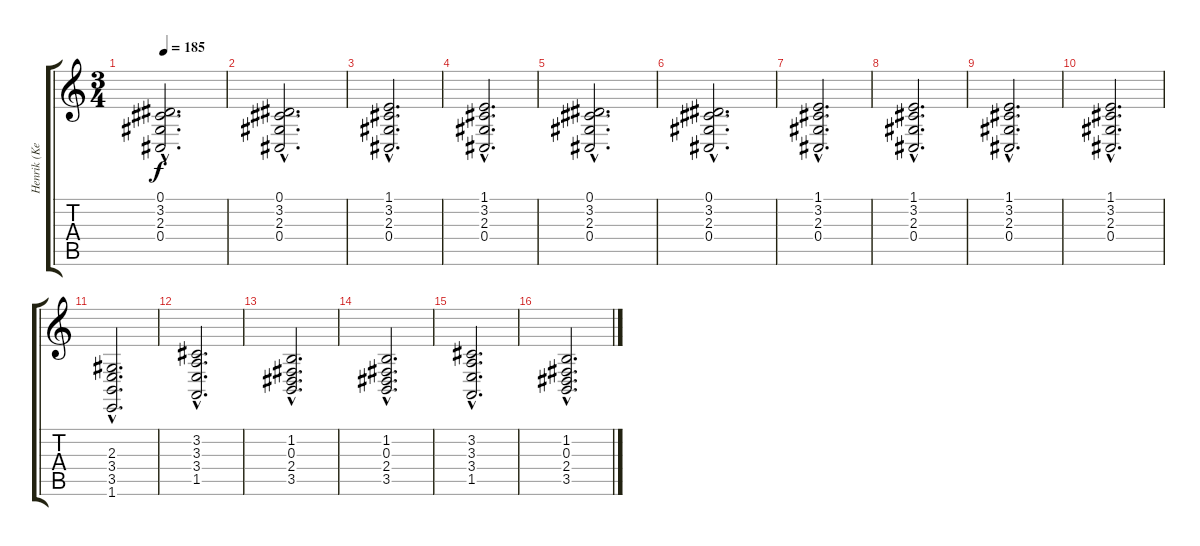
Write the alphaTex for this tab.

\track ("Henrik (Keyboard)" "Henrik (Ke") {instrument stringensemble1}
\staff {score tabs}
\tuning (Eb4 Bb3 Gb3 Db3 Ab2 Eb2) {hide}
\ts (3 4)
\tempo 185
\clef g2
\ks c
(0.1{hac} 3.2{hac} 2.3{hac} 0.4{hac}).2{d dy f instrument stringensemble1} |
(0.1{hac} 3.2{hac} 2.3{hac} 0.4{hac}).2{d} |
(1.1{hac} 3.2{hac} 2.3{hac} 0.4{hac}).2{d} |
(1.1{hac} 3.2{hac} 2.3{hac} 0.4{hac}).2{d} |
(0.1{hac} 3.2{hac} 2.3{hac} 0.4{hac}).2{d} |
(0.1{hac} 3.2{hac} 2.3{hac} 0.4{hac}).2{d} |
(1.1{hac} 3.2{hac} 2.3{hac} 0.4{hac}).2{d} |
(1.1{hac} 3.2{hac} 2.3{hac} 0.4{hac}).2{d} |
(1.1{hac} 3.2{hac} 2.3{hac} 0.4{hac}).2{d} |
(1.1{hac} 3.2{hac} 2.3{hac} 0.4{hac}).2{d} |
(2.3{hac} 3.4{hac} 3.5{hac} 1.6{hac}).2{d} |
(3.2{hac} 3.3{hac} 3.4{hac} 1.5{hac}).2{d} |
(1.2{hac} 0.3{hac} 2.4{hac} 3.5{hac}).2{d} |
(1.2{hac} 0.3{hac} 2.4{hac} 3.5{hac}).2{d} |
(3.2{hac} 3.3{hac} 3.4{hac} 1.5{hac}).2{d} |
(1.2{hac} 0.3{hac} 2.4{hac} 3.5{hac}).2{d}
